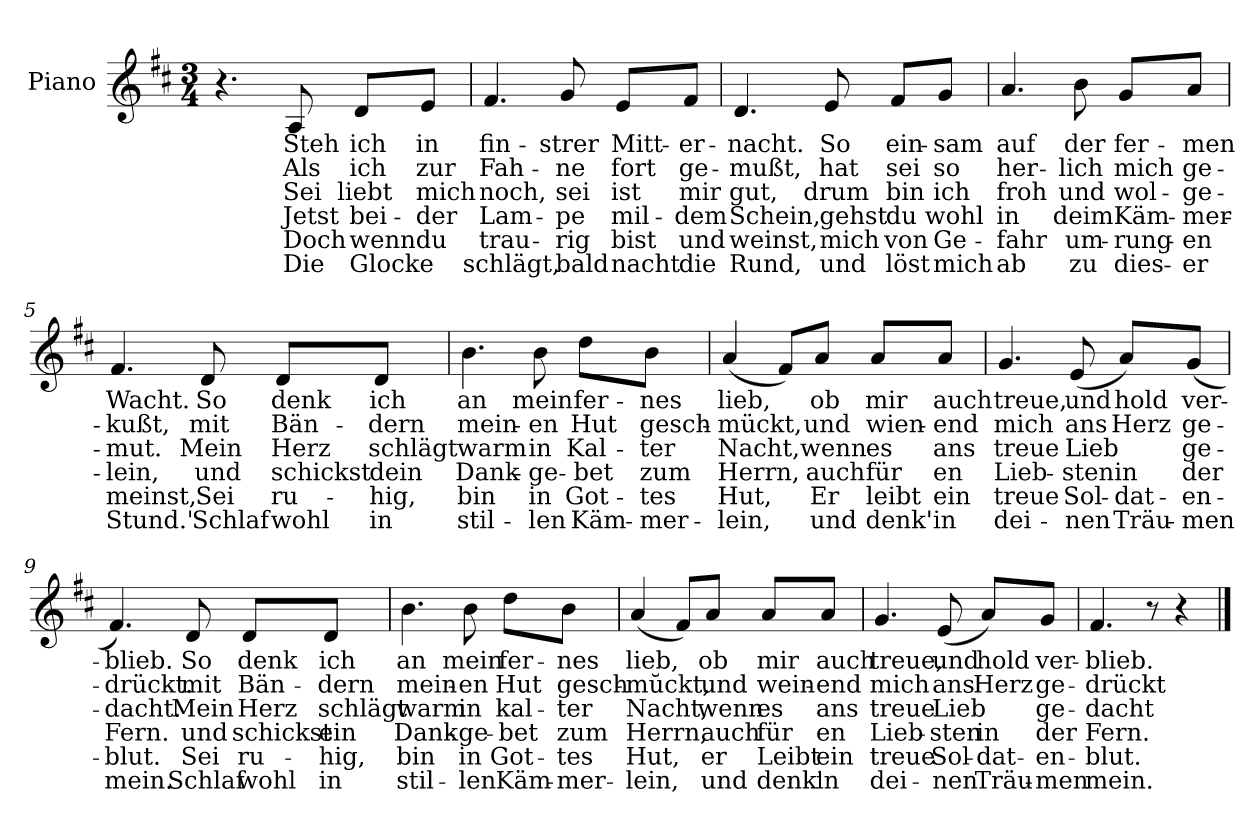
**kern	**text	**text	**text	**text	**text	**text
*part1	*part1	*part1	*part1	*part1	*part1	*part1
*staff1	*staff1	*staff1	*staff1	*staff1	*staff1	*staff1
*I"Piano	*	*	*	*	*	*
*I'Pno.	*	*	*	*	*	*
*clefG2	*	*	*	*	*	*
*k[f#c#]	*	*	*	*	*	*
*D:	*	*	*	*	*	*
*M3/4	*	*	*	*	*	*
=1	=1	=1	=1	=1	=1	=1
4.r	.	.	.	.	.	.
8A/	Steh	Als	Sei	Jetst	Doch	Die
8d/L	ich	ich	liebt	bei-	wenn	Glocke
8e/J	in	zur	mich	-der	du	.
=2	=2	=2	=2	=2	=2	=2
4.f#/	fin-	Fah-	noch,	Lam-	trau-	schlägt,
8g/	-strer	-ne	sei	-pe	-rig	bald
8e/L	Mitt-	fort	ist	mil-	bist	nacht
8f#/J	-er-	ge-	mir	-dem	und	die
=3	=3	=3	=3	=3	=3	=3
4.d/	-nacht.	-mußt,	gut,	Schein,	weinst,	Rund,
8e/	So	hat	drum	gehst	mich	und
8f#/L	ein-	sei	bin	du	von	löst
8g/J	-sam	so	ich	wohl	Ge-	mich
!!LO:LB:g=z
=4	=4	=4	=4	=4	=4	=4
4.a/	auf	her-	froh	in	-fahr	ab
8b\	der	-lich	und	deim	um-	zu
8g/L	fer-	mich	wol-	Käm-	-rung-	dies-
8a/J	-men	ge-	-ge-	-mer-	-en	-er
=5	=5	=5	=5	=5	=5	=5
4.f#/	Wacht.	-kußt,	-mut.	-lein,	meinst,	Stund.'
8d/	So	mit	Mein	und	Sei	Schlaf
8d/L	denk	Bän-	Herz	schickst	ru-	wohl
8d/J	ich	-dern	schlägt	dein	-hig,	in
=6	=6	=6	=6	=6	=6	=6
4.b\	an	mein-	warm	Dank-	bin	stil-
8b\	mein	-en	in	-ge-	in	-len
8dd\L	fer-	Hut	Kal-	-bet	Got-	Käm-
8b\J	-nes	gesch-	-ter	zum	-tes	-mer-
!!LO:LB:g=z
=7	=7	=7	=7	=7	=7	=7
(4a/	lieb,	-mückt,	Nacht,	Herrn,	Hut,	-lein,
8f#/L)	.	.	.	.	.	.
8a/J	ob	und	wenn	auch	Er	und
8a/L	mir	wien-	es	für	leibt	denk'
8a/J	auch	-end	ans	en	ein	in
=8	=8	=8	=8	=8	=8	=8
4.g/	treue,	mich	treue	Lieb-	treue	dei-
(8e/	und	ans	Lieb	-sten	Sol-	-nen
8a/L)	hold	Herz	.	in	-dat-	Träu-
(8g/J	ver-	ge-	ge-	der	-en-	-men
=9	=9	=9	=9	=9	=9	=9
4.f#/)	-blieb.	-drückt.	-dacht.	Fern.	-blut.	mein.
8d/	So	mit	Mein	und	Sei	Schlaf
8d/L	denk	Bän-	Herz	schickst	ru-	wohl
8d/J	ich	-dern	schlägt	ein	-hig,	in
!!LO:LB:g=z
=10	=10	=10	=10	=10	=10	=10
4.b\	an	mein-	warm	Dank-	bin	stil-
8b\	mein	-en	in	-ge-	in	-len
8dd\L	fer-	Hut	kal-	-bet	Got-	Käm-
8b\J	-nes	gesch-	-ter	zum	-tes	-mer-
=11	=11	=11	=11	=11	=11	=11
(4a/	lieb,	-mŭckt,	Nacht,	Herrn,	Hut,	-lein,
8f#/L)	.	.	.	.	.	.
8a/J	ob	und	wenn	auch	er	und
8a/L	mir	wein-	es	für	Leibt	denk'
8a/J	auch	-end	ans	en	ein	in
=12	=12	=12	=12	=12	=12	=12
4.g/	treue,	mich	treue	Lieb-	treue	dei-
(8e/	und	ans	Lieb	-sten	Sol-	-nen
8a/L)	hold	Herz	.	in	-dat-	Träu-
8g/J	ver-	ge-	ge-	der	-en-	-men
=13	=13	=13	=13	=13	=13	=13
4.f#/	-blieb.	-drückt	-dacht	Fern.	-blut.	mein.
8r	.	.	.	.	.	.
4r	.	.	.	.	.	.
==	==	==	==	==	==	==
*-	*-	*-	*-	*-	*-	*-
